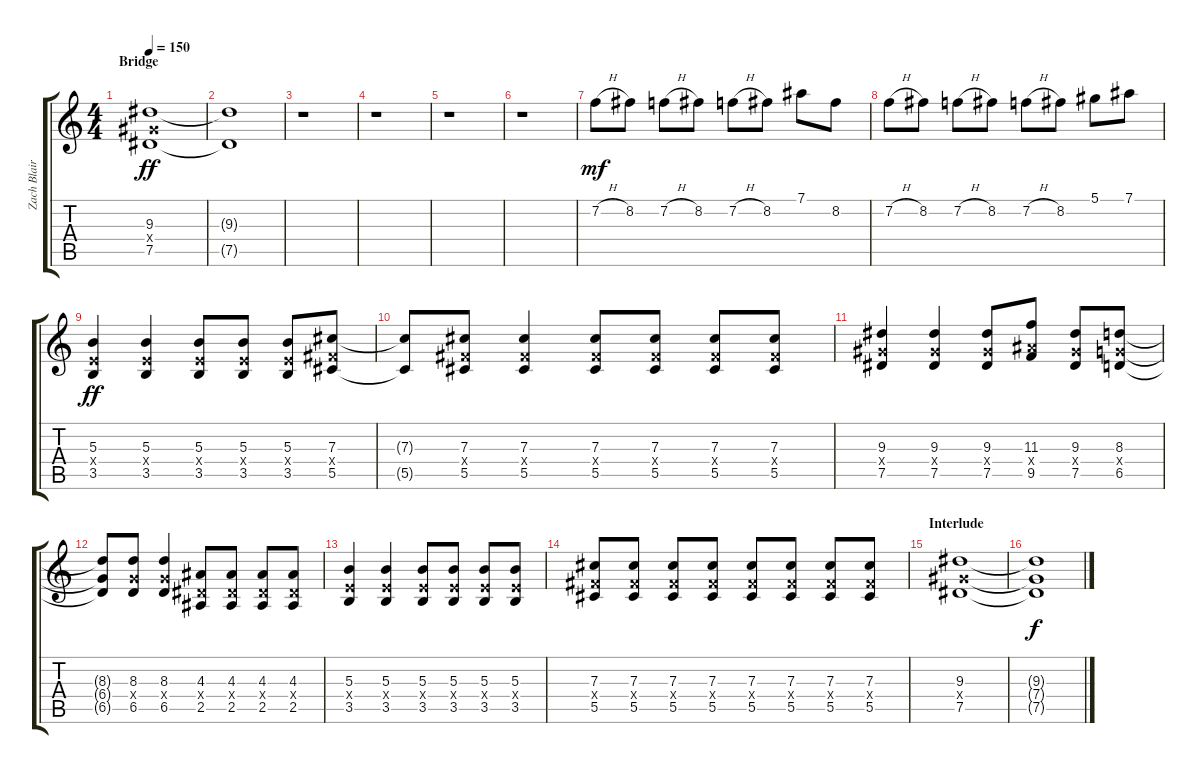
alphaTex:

\track ("Zach Blair - Guitar Two" "Zach Blair") {instrument distortionguitar}
\staff {score tabs}
\tuning (Eb4 Bb3 Gb3 Db3 Ab2 Eb2) {hide}
\ts (4 4)
\section ("" "Bridge")
\tempo 150
\clef g2
\ks c
(9.3 7.4{x} 7.5).1{dy ff} |
(9.3{t} 7.5{t}).1 |
r.1 |
r.1 |
r.1 |
r.1 |
7.2{h}.8{dy mf} 8.2.8 7.2{h}.8 8.2.8 7.2{h}.8 8.2.8 7.1.8 8.2.8 |
7.2{h}.8 8.2.8 7.2{h}.8 8.2.8 7.2{h}.8 8.2.8 5.1.8 7.1.8 |
(5.3 3.4{x} 3.5).4{dy ff} (5.3 3.4{x} 3.5).4 (5.3 3.4{x} 3.5).8 (5.3 3.4{x} 3.5).8 (5.3 3.4{x} 3.5).8 (7.3 5.4{x} 5.5).8 |
(7.3{t} 5.5{t}).8 (7.3 5.4{x} 5.5).8 (7.3 5.4{x} 5.5).4 (7.3 5.4{x} 5.5).8 (7.3 5.4{x} 5.5).8 (7.3 5.4{x} 5.5).8 (7.3 5.4{x} 5.5).8 |
(9.3 7.4{x} 7.5).4 (9.3 7.4{x} 7.5).4 (9.3 7.4{x} 7.5).8 (11.3 9.4{x} 9.5).8 (9.3 7.4{x} 7.5).8 (8.3 6.4{x} 6.5).8 |
(8.3{t} 6.4{t} 6.5{t}).8 (8.3 6.4{x} 6.5).8 (8.3 6.4{x} 6.5).4 (4.3 2.4{x} 2.5).8 (4.3 2.4{x} 2.5).8 (4.3 2.4{x} 2.5).8 (4.3 2.4{x} 2.5).8 |
(5.3 3.4{x} 3.5).4 (5.3 3.4{x} 3.5).4 (5.3 3.4{x} 3.5).8 (5.3 3.4{x} 3.5).8 (5.3 3.4{x} 3.5).8 (5.3 3.4{x} 3.5).8 |
(7.3 5.4{x} 5.5).8 (7.3 5.4{x} 5.5).8 (7.3 5.4{x} 5.5).8 (7.3 5.4{x} 5.5).8 (7.3 5.4{x} 5.5).8 (7.3 5.4{x} 5.5).8 (7.3 5.4{x} 5.5).8 (7.3 5.4{x} 5.5).8 |
\section ("" "Interlude")
(9.3 7.4{x} 7.5).1 |
(9.3{t} 7.4{t} 7.5{t}).1{dy f}
